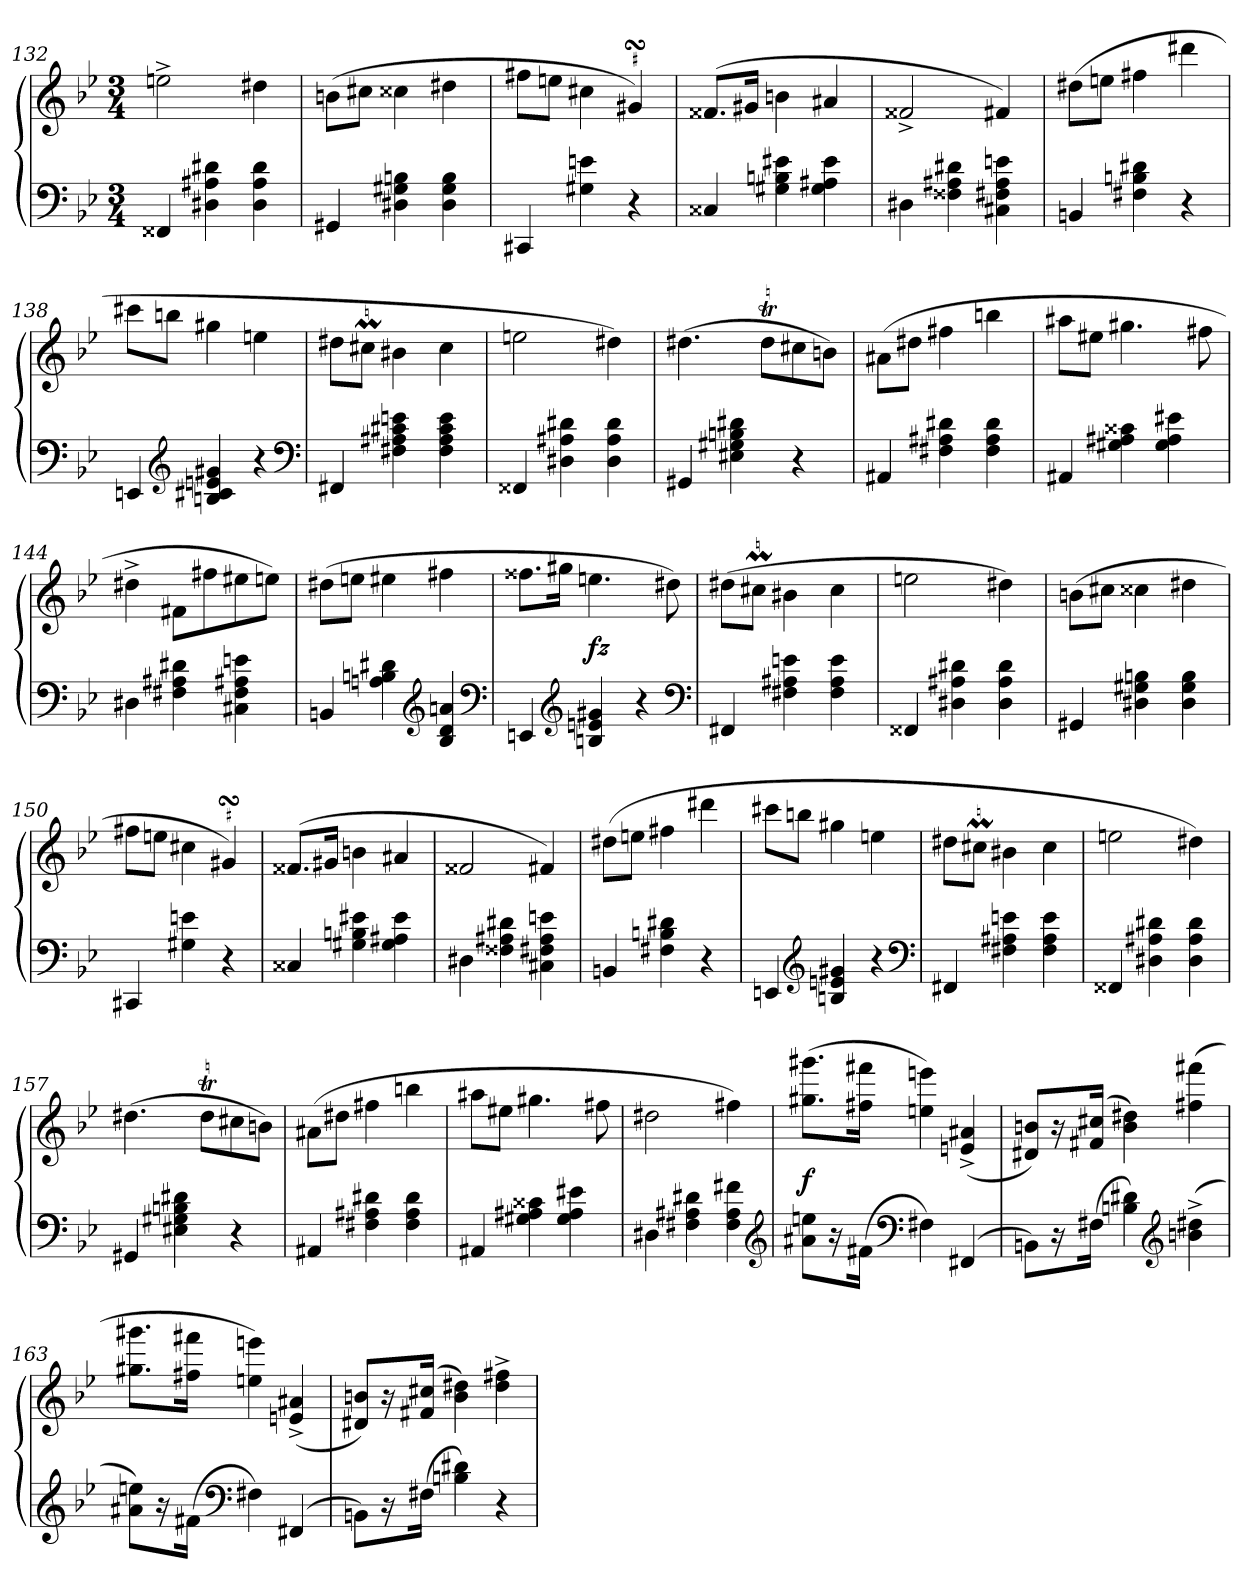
**kern	**kern	**dynam
*part1	*part1	*part1
*staff2	*staff1	*staff1/2
*clefF4	*clefG2	*
*k[b-e-]	*k[b-e-]	*
*M3/4	*M3/4	*
=132	=132	=132
4FF##X	2ee^<	.
4d# 4A# 4D#	.	.
4d# 4A# 4D#	4dd#	.
=133	=133	=133
4GG#	(8bL	.
.	8cc#J	.
4B 4G# 4D#	4cc##X	.
4B 4G# 4D#	4dd#	.
=134	=134	=134
4CC#	8ff#L	.
.	8eeJ	.
4e 4G#	4cc#	.
4r	4g#sSsS)	.
=135	=135	=135
4C##X	(8.f##XL	.
.	16g#Jk	.
4e#X 4B 4G#	4b	.
4e# 4A# 4G#	4a#	.
=136	=136	=136
4D#	2f##X^	.
4d# 4A# 4F##X	.	.
4e 4A# 4F#X 4C#	4f#X)	.
=137	=137	=137
4BB	(8dd#L	.
.	8eeJ	.
4d# 4B 4F#	4ff#	.
4r	4ddd#	.
=138	=138	=138
4EE	8ccc#L	.
.	8bbJ	.
*clefG2	*	*
4g# 4e 4c# 4B	4gg#	.
4r	4ee	.
*clefF4	*	*
=139	=139	=139
4FF#	8dd#L	.
.	8cc#mJ	.
4e 4c# 4A# 4F#	4b#X	.
4e 4c# 4A# 4F#	4cc#	.
=140	=140	=140
4FF##X	2ee	.
4d# 4A# 4D#	.	.
4d# 4A# 4D#	4dd#)	.
=141	=141	=141
4GG#	(4.dd#	.
4d# 4B 4G# 4E#X	.	.
.	8dd#tL	.
4r	8cc#	.
.	8bJ)	.
=142	=142	=142
4AA#	(8a#L	.
.	8dd#J	.
4d# 4A# 4F#	4ff#	.
4d# 4A# 4F#	4bb	.
=143	=143	=143
4AA#	8aa#L	.
.	8ee#XJ	.
4c##X 4A# 4G#	4.gg#	.
4e#X 4A# 4G#	.	.
.	8ff#	.
=144	=144	=144
4D#	4dd#^<	.
4d# 4A# 4F#	8f#L	.
.	8ff#	.
4en 4A#X 4F# 4C#	8ee#X	.
.	8eenJ)	.
=145	=145	=145
4BB	(8dd#L	.
.	8eeJ	.
4d# 4B 4An	4ee#X	.
*clefG2	*	*
4an 4d# 4B	4ff#	.
*clefF4	*	*
=146	=146	=146
4EE	8.ff##XL	.
.	16gg#Jk	.
*clefG2	*	*
4g# 4e 4B	4.ee	fz
4r	.	.
.	8dd#)	.
*clefF4	*	*
=147	=147	=147
4FF#	(8dd#L	.
.	8cc#mJ	.
4e 4A# 4F#	4b#X	.
4e 4A# 4F#	4cc#	.
=148	=148	=148
4FF##X	2ee	.
4d# 4A# 4D#	.	.
4d# 4A# 4D#	4dd#)	.
=149	=149	=149
4GG#	(8bL	.
.	8cc#J	.
4B 4G# 4D#	4cc##X	.
4B 4G# 4D#	4dd#	.
=150	=150	=150
4CC#	8ff#L	.
.	8eeJ	.
4e 4G#	4cc#	.
4r	4g#sSsS)	.
=151	=151	=151
4C##X	(8.f##XL	.
.	16g#Jk	.
4e#X 4B 4G#	4b	.
4e# 4A# 4G#	4a#	.
=152	=152	=152
4D#	2f##X	.
4d# 4A# 4F##X	.	.
4e 4A# 4F#X 4C#	4f#X)	.
=153	=153	=153
4BB	(8dd#L	.
.	8eeJ	.
4d# 4B 4F#	4ff#	.
4r	4ddd#	.
=154	=154	=154
4EE	8ccc#L	.
.	8bbJ	.
*clefG2	*	*
4g# 4e 4B	4gg#	.
4r	4ee	.
*clefF4	*	*
=155	=155	=155
4FF#	8dd#L	.
.	8cc#mJ	.
4e 4A# 4F#	4b#X	.
4e 4A# 4F#	4cc#	.
=156	=156	=156
4FF##X	2ee	.
4d# 4A# 4D#	.	.
4d# 4A# 4D#	4dd#)	.
=157	=157	=157
4GG#	(4.dd#	.
4d# 4B 4G# 4E#X	.	.
.	8dd#tL	.
4r	8cc#	.
.	8bJ)	.
=158	=158	=158
4AA#	(8a#L	.
.	8dd#J	.
4d# 4A# 4F#	4ff#	.
4d# 4A# 4F#	4bb	.
=159	=159	=159
4AA#	8aa#L	.
.	8ee#XJ	.
4c##X 4A# 4G#	4.gg#	.
4e#X 4A# 4G#	.	.
.	8ff#	.
=160	=160	=160
4D#	2dd#	.
4d# 4A# 4F#	.	.
4f# 4A# 4F#	4ff#)	.
*clefG2	*	*
=161	=161	=161
8ee\ 8a#X\L	(8.ggg# 8.gg#L	f
16r	.	.
(16f#Jk	16fff# 16ff#Jk	.
*clefF4	*	*
4F#)	4eee 4ee)	.
(4FF#	(<4a#^> 4e^>	.
=162	=162	=162
8BBL)	8b/ 8d#/L)	.
16r	16r	.
(16F#Jk	(>16cc# 16f#Jk	.
4d# 4B)	4dd# 4b)	.
*clefG2	*	*
(4dd#^ 4b^	(4fff# 4ff#	.
=163	=163	=163
8ee\ 8a#\L)	8.ggg# 8.gg#L	.
16r	.	.
(16f#Jk	16fff# 16ff#Jk	.
*clefF4	*	*
4F#)	4eee 4ee)	.
(4FF#	(<4a#^> 4e^>	.
=164	=164	=164
8BBL)	8b/ 8d#/L)	.
16r	16r	.
(16F#Jk	(16cc# 16f#Jk	.
4d# 4B)	4dd# 4b)	.
4r	4ff#^< 4dd#^<	.
=	=	=
*-	*-	*-
